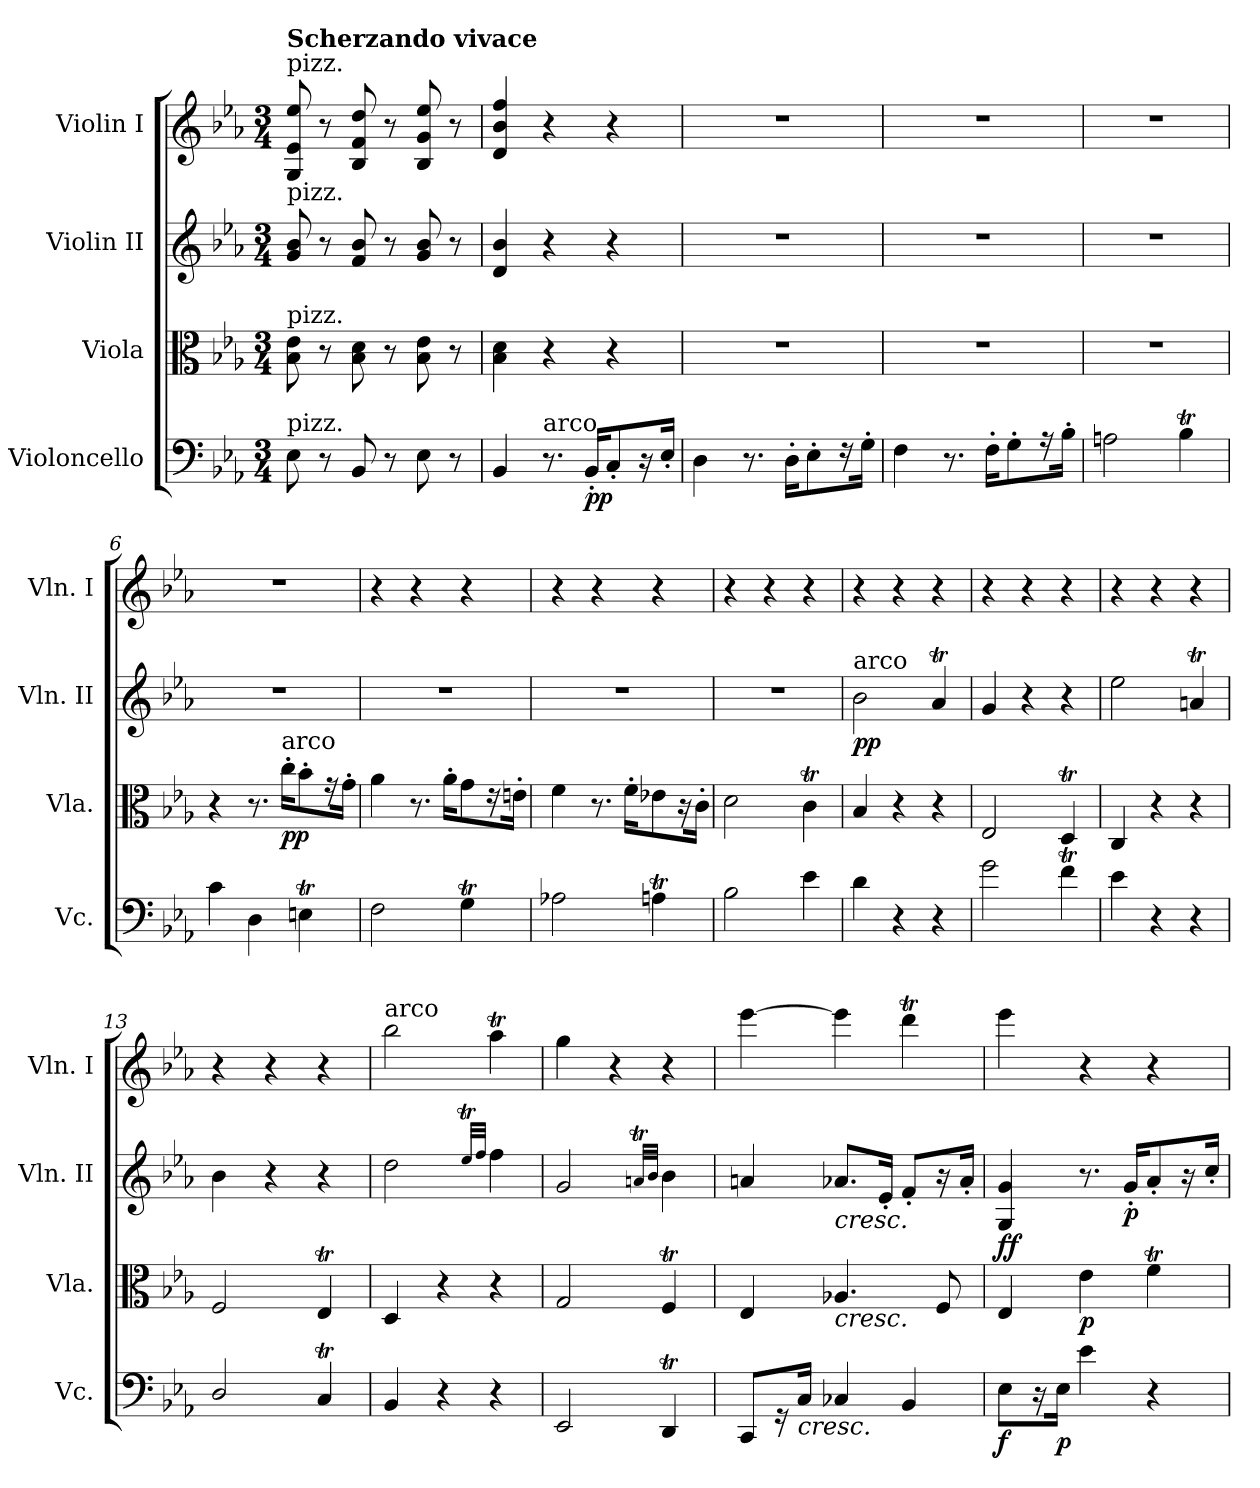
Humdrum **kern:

**kern	**dynam	**kern	**dynam	**kern	**dynam	**kern
*part4	*part4	*part3	*part3	*part2	*part2	*part1
*staff4	*staff4	*staff3	*staff3	*staff2	*staff2	*staff1
*I"Violoncello	*	*I"Viola	*	*I"Violin II	*	*I"Violin I
*I'Vc.	*	*I'Vla.	*	*I'Vln. II	*	*I'Vln. I
*clefF4	*	*clefC3	*	*clefG2	*	*clefG2
*k[b-e-a-]	*	*k[b-e-a-]	*	*k[b-e-a-]	*	*k[b-e-a-]
*E-:	*	*E-:	*	*E-:	*	*E-:
*M3/4	*	*M3/4	*	*M3/4	*	*M3/4
=1	=1	=1	=1	=1	=1	=1
!	!	!	!	!	!	!LO:TX:a:t=pizz.
!	!	!	!	!	!	!LO:TX:a:B:t=Scherzando vivace
!	!	!	!	!LO:TX:a:t=pizz.	!	!
!	!	!LO:TX:a:t=pizz.	!	!	!	!
!LO:TX:a:t=pizz.	!	!	!	!	!	!
8E-\	.	8B-\ 8e-\	.	8g/ 8b-/	.	8G/ 8e-/ 8ee-/
8r	.	8r	.	8r	.	8r
8BB-/	.	8B-\ 8d\	.	8f/ 8b-/	.	8B-/ 8f/ 8dd/
8r	.	8r	.	8r	.	8r
8E-\	.	8B-\ 8e-\	.	8g/ 8b-/	.	8B-/ 8g/ 8ee-/
8r	.	8r	.	8r	.	8r
=2	=2	=2	=2	=2	=2	=2
4BB-/	.	4B-\ 4d\	.	4d/ 4b-/	.	4d/ 4b-/ 4ff/
!LO:TX:a:t=arco	!	!	!	!	!	!
8.r	.	4r	.	4r	.	4r
!	!LO:DY:b	!	!	!	!	!
16BB-'/KL	pp	.	.	.	.	.
8C'/	.	4r	.	4r	.	4r
16r	.	.	.	.	.	.
16E-'/Jk	.	.	.	.	.	.
=3	=3	=3	=3	=3	=3	=3
4D\	.	2.r	.	2.r	.	2.r
8.r	.	.	.	.	.	.
16D'\KL	.	.	.	.	.	.
8E-'\	.	.	.	.	.	.
16r	.	.	.	.	.	.
16G'\Jk	.	.	.	.	.	.
=4	=4	=4	=4	=4	=4	=4
4F\	.	2.r	.	2.r	.	2.r
8.r	.	.	.	.	.	.
16F'\KL	.	.	.	.	.	.
8G'\	.	.	.	.	.	.
16r	.	.	.	.	.	.
16B-'\Jk	.	.	.	.	.	.
=5	=5	=5	=5	=5	=5	=5
2An\	.	2.r	.	2.r	.	2.r
4B-T\	.	.	.	.	.	.
=6	=6	=6	=6	=6	=6	=6
4c\	.	4r	.	2.r	.	2.r
4D\	.	8.r	.	.	.	.
!	!	!LO:TX:a:t=arco	!	!	!	!
!	!	!	!LO:DY:b	!	!	!
.	.	16cc'\KL	pp	.	.	.
4Ent\	.	8b-'\	.	.	.	.
.	.	16r	.	.	.	.
.	.	16g'\Jk	.	.	.	.
=7	=7	=7	=7	=7	=7	=7
2F\	.	4a-\	.	2.r	.	4r
.	.	8.r	.	.	.	4r
.	.	16a-'\KL	.	.	.	.
4Gt\	.	8g\	.	.	.	4r
.	.	16r	.	.	.	.
.	.	16en'\Jk	.	.	.	.
=8	=8	=8	=8	=8	=8	=8
2A-X\	.	4f\	.	2.r	.	4r
.	.	8.r	.	.	.	4r
.	.	16f'\KL	.	.	.	.
4Ant\	.	8e-X\	.	.	.	4r
.	.	16r	.	.	.	.
.	.	16c'\Jk	.	.	.	.
=9	=9	=9	=9	=9	=9	=9
2B-\	.	2d\	.	2.r	.	4r
.	.	.	.	.	.	4r
4e-\	.	4cT\	.	.	.	4r
=10	=10	=10	=10	=10	=10	=10
!	!	!	!	!LO:TX:a:t=arco	!	!
!	!	!	!	!	!LO:DY:b	!
4d\	.	4B-/	.	2b-\	pp	4r
4r	.	4r	.	.	.	4r
4r	.	4r	.	4a-T/	.	4r
=11	=11	=11	=11	=11	=11	=11
2g\	.	2E-/	.	4g/	.	4r
.	.	.	.	4r	.	4r
4fT\	.	4Dt/	.	4r	.	4r
=12	=12	=12	=12	=12	=12	=12
4e-\	.	4C/	.	2ee-\	.	4r
4r	.	4r	.	.	.	4r
4r	.	4r	.	4ant/	.	4r
=13	=13	=13	=13	=13	=13	=13
2D/	.	2F/	.	4b-\	.	4r
.	.	.	.	4r	.	4r
4CT/	.	4E-T/	.	4r	.	4r
=14	=14	=14	=14	=14	=14	=14
!	!	!	!	!	!	!LO:TX:a:t=arco
4BB-/	.	4D/	.	2dd\	.	2bb-\
4r	.	4r	.	.	.	.
.	.	.	.	32qee-T/LLL	.	.
.	.	.	.	32qff/JJJ	.	.
4r	.	4r	.	4ff\	.	4aa-T\
=15	=15	=15	=15	=15	=15	=15
2EE-/	.	2G/	.	2g/	.	4gg\
.	.	.	.	.	.	4r
.	.	.	.	32qant/LLL	.	.
.	.	.	.	32qb-/JJJ	.	.
4DDt/	.	4FT/	.	4b-\	.	4r
=16	=16	=16	=16	=16	=16	=16
8CC/L	.	4E-/	.	4an/	.	[4eee-\
16r	.	.	.	.	.	.
!LO:TX:b:i:t=cresc.	!	!	!	!	!	!
16C/Jk	.	.	.	.	.	.
!	!	!	!	!LO:TX:b:i:t=cresc.	!	!
!	!	!LO:TX:b:i:t=cresc.	!	!	!	!
4C-X/	.	4.A-X/	.	8.a-X/L	.	4eee-\]
.	.	.	.	16e-'/Jk	.	.
4BB-/	.	.	.	8f'/L	.	4dddt\
.	.	8F/	.	16r	.	.
.	.	.	.	16a-'/Jk	.	.
=17	=17	=17	=17	=17	=17	=17
!	!LO:DY:b	!	!LO:DY:b	!	!	!
!	!	!	!LO:DY:n=1:a	!	!	!
8E-\L	f	4E-/	f f	4G/ 4g/	.	4eee-\
16r	.	.	.	.	.	.
!	!LO:DY:b	!	!	!	!	!
16E-\Jk	p	.	.	.	.	.
!	!	!	!LO:DY:n=2:b	!	!	!
4e-\	.	4e-\	p	8.r	.	4r
!	!	!	!	!	!LO:DY:b	!
.	.	.	.	16g'/KL	p	.
4r	.	4fT\	.	8a-'/	.	4r
.	.	.	.	16r	.	.
.	.	.	.	16cc'/Jk	.	.
=	=	=	=	=	=	=
*-	*-	*-	*-	*-	*-	*-
